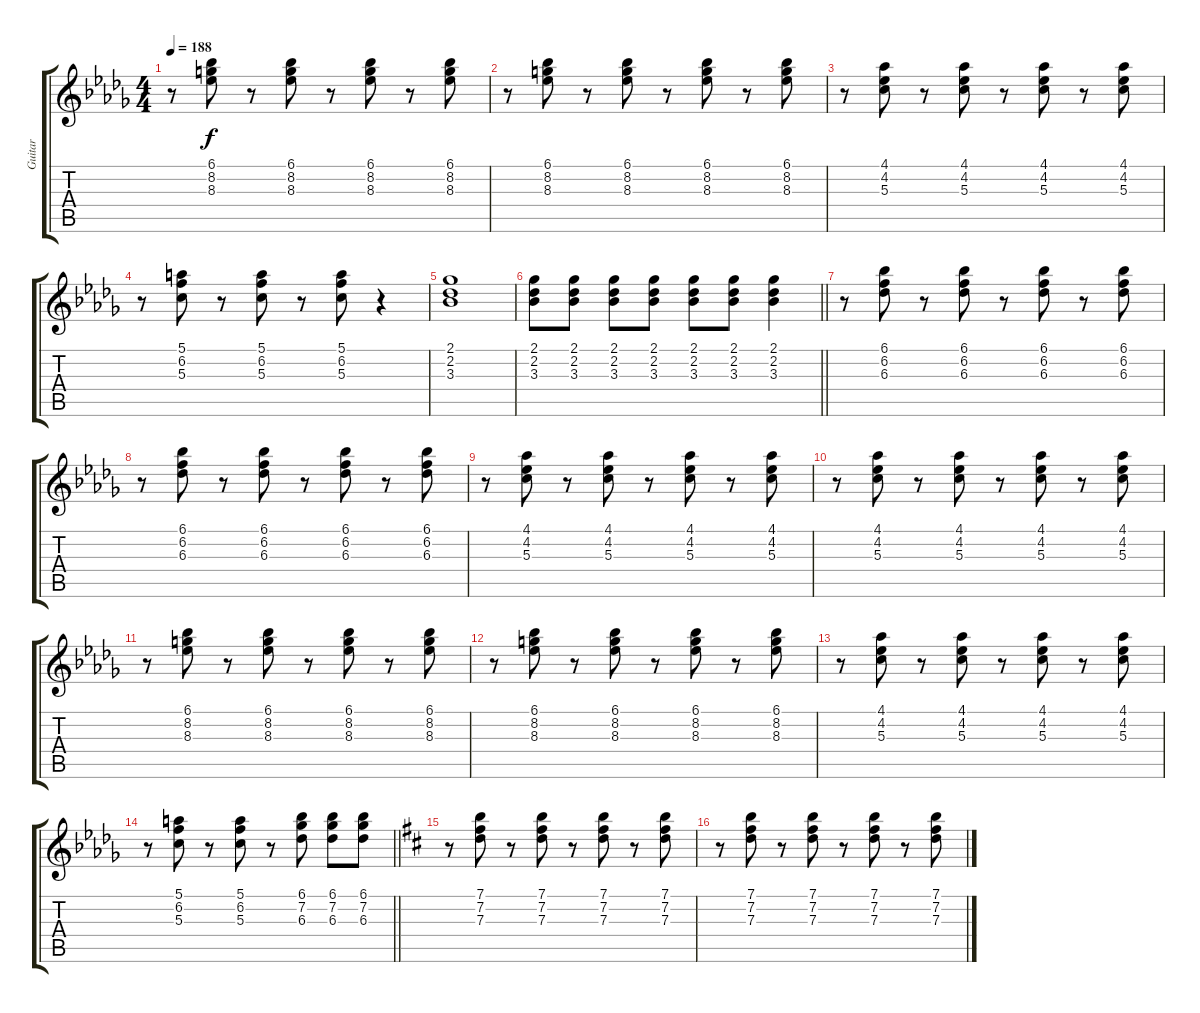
\track ("Guitar" "Guitar") {instrument overdrivenguitar}
\staff {score tabs}
\tuning (E4 B3 G3 D3 A2 E2) {hide}
\ts (4 4)
\tempo 188
\clef g2
\ks bbminor
r.8{dy f} (6.1 8.2 8.3).8 r.8 (6.1 8.2 8.3).8 r.8 (6.1 8.2 8.3).8 r.8 (6.1 8.2 8.3).8 |
r.8 (6.1 8.2 8.3).8 r.8 (6.1 8.2 8.3).8 r.8 (6.1 8.2 8.3).8 r.8 (6.1 8.2 8.3).8 |
r.8 (4.1 4.2 5.3).8 r.8 (4.1 4.2 5.3).8 r.8 (4.1 4.2 5.3).8 r.8 (4.1 4.2 5.3).8 |
r.8 (5.1 6.2 5.3).8 r.8 (5.1 6.2 5.3).8 r.8 (5.1 6.2 5.3).8 r.4 |
(2.1 2.2 3.3).1 |
\barLineRight lightlight
(2.1 2.2 3.3).8 (2.1 2.2 3.3).8 (2.1 2.2 3.3).8 (2.1 2.2 3.3).8 (2.1 2.2 3.3).8 (2.1 2.2 3.3).8 (2.1 2.2 3.3).4 |
r.8 (6.1 6.2 6.3).8 r.8 (6.1 6.2 6.3).8 r.8 (6.1 6.2 6.3).8 r.8 (6.1 6.2 6.3).8 |
r.8 (6.1 6.2 6.3).8 r.8 (6.1 6.2 6.3).8 r.8 (6.1 6.2 6.3).8 r.8 (6.1 6.2 6.3).8 |
r.8 (4.1 4.2 5.3).8 r.8 (4.1 4.2 5.3).8 r.8 (4.1 4.2 5.3).8 r.8 (4.1 4.2 5.3).8 |
r.8 (4.1 4.2 5.3).8 r.8 (4.1 4.2 5.3).8 r.8 (4.1 4.2 5.3).8 r.8 (4.1 4.2 5.3).8 |
r.8 (6.1 8.2 8.3).8 r.8 (6.1 8.2 8.3).8 r.8 (6.1 8.2 8.3).8 r.8 (6.1 8.2 8.3).8 |
r.8 (6.1 8.2 8.3).8 r.8 (6.1 8.2 8.3).8 r.8 (6.1 8.2 8.3).8 r.8 (6.1 8.2 8.3).8 |
r.8 (4.1 4.2 5.3).8 r.8 (4.1 4.2 5.3).8 r.8 (4.1 4.2 5.3).8 r.8 (4.1 4.2 5.3).8 |
\barLineRight lightlight
r.8 (5.1 6.2 5.3).8 r.8 (5.1 6.2 5.3).8 r.8 (6.1 7.2 6.3).8 (6.1 7.2 6.3).8 (6.1 7.2 6.3).8 |
\ks bminor
r.8 (7.1 7.2 7.3).8 r.8 (7.1 7.2 7.3).8 r.8 (7.1 7.2 7.3).8 r.8 (7.1 7.2 7.3).8 |
r.8 (7.1 7.2 7.3).8 r.8 (7.1 7.2 7.3).8 r.8 (7.1 7.2 7.3).8 r.8 (7.1 7.2 7.3).8
